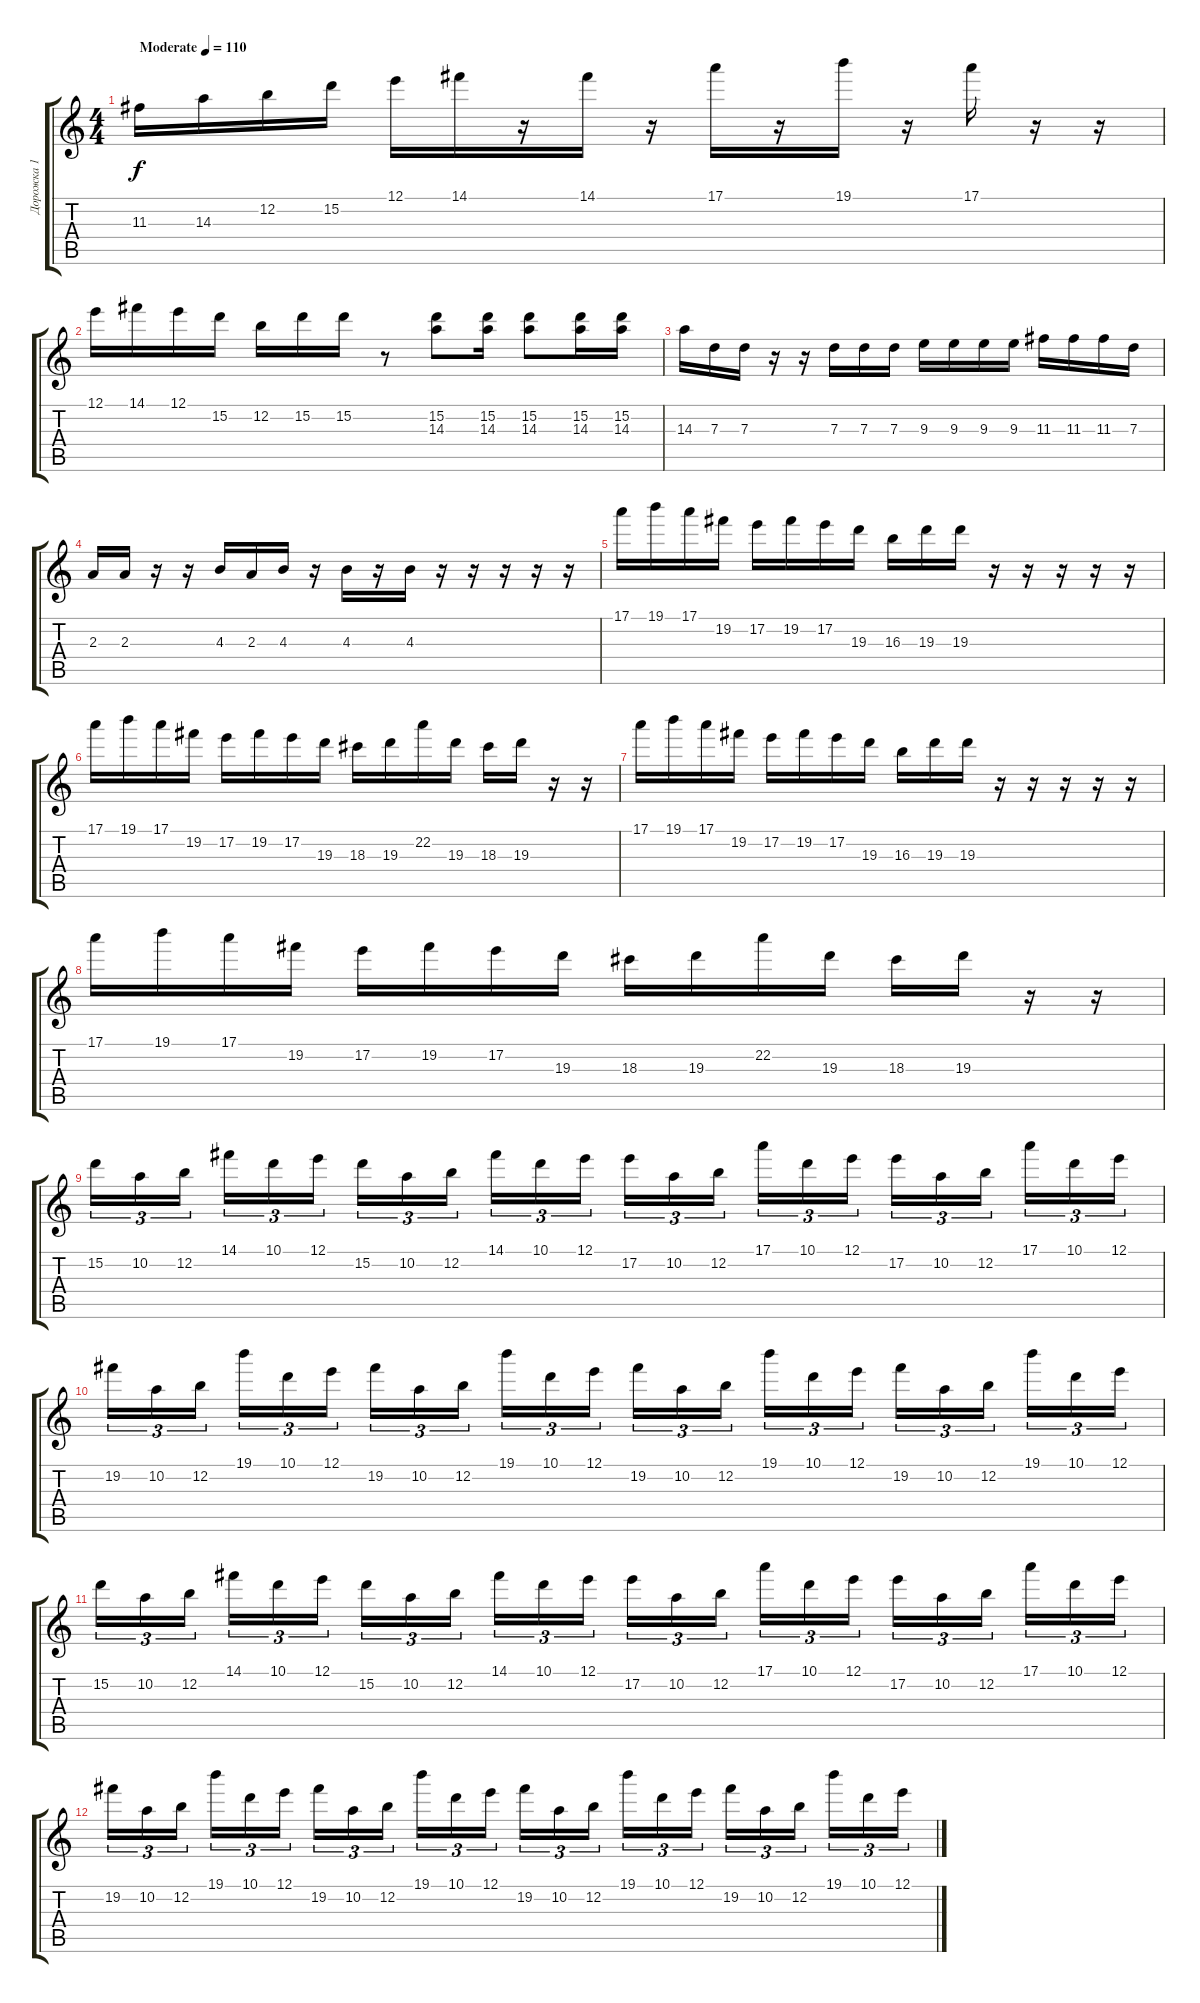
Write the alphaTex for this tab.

\track ("Дорожка 1" "Дорожка 1") {instrument distortionguitar}
\staff {score tabs}
\tuning (E4 B3 G3 D3 A2 E2) {hide}
\ts (4 4)
\tempo (110 "Moderate")
\clef g2
\ks c
11.3.16{dy f instrument distortionguitar} 14.3.16 12.2.16 15.2.16 12.1.16 14.1.16 r.16 14.1.16 r.16 17.1.16 r.16 19.1.16 r.16 17.1.16 r.16 r.16 |
12.1.16 14.1.16 12.1.16 15.2.16 12.2.16 15.2.16 15.2.16 r.8 (15.2 14.3).8 (15.2 14.3).16 (15.2 14.3).8 (15.2 14.3).16 (15.2 14.3).16 |
14.3.16 7.3.16 7.3.16 r.16 r.16 7.3.16 7.3.16 7.3.16 9.3.16 9.3.16 9.3.16 9.3.16 11.3.16 11.3.16 11.3.16 7.3.16 |
2.3.16 2.3.16 r.16 r.16 4.3.16 2.3.16 4.3.16 r.16 4.3.16 r.16 4.3.16 r.16 r.16 r.16 r.16 r.16 |
17.1.16 19.1.16 17.1.16 19.2.16 17.2.16 19.2.16 17.2.16 19.3.16 16.3.16 19.3.16 19.3.16 r.16 r.16 r.16 r.16 r.16 |
17.1.16 19.1.16 17.1.16 19.2.16 17.2.16 19.2.16 17.2.16 19.3.16 18.3.16 19.3.16 22.2.16 19.3.16 18.3.16 19.3.16 r.16 r.16 |
17.1.16 19.1.16 17.1.16 19.2.16 17.2.16 19.2.16 17.2.16 19.3.16 16.3.16 19.3.16 19.3.16 r.16 r.16 r.16 r.16 r.16 |
17.1.16 19.1.16 17.1.16 19.2.16 17.2.16 19.2.16 17.2.16 19.3.16 18.3.16 19.3.16 22.2.16 19.3.16 18.3.16 19.3.16 r.16 r.16 |
15.2.16{tu (3 2)} 10.2.16{tu (3 2)} 12.2.16{tu (3 2) beam splitsecondary} 14.1.16{tu (3 2)} 10.1.16{tu (3 2)} 12.1.16{tu (3 2)} 15.2.16{tu (3 2)} 10.2.16{tu (3 2)} 12.2.16{tu (3 2) beam splitsecondary} 14.1.16{tu (3 2)} 10.1.16{tu (3 2)} 12.1.16{tu (3 2)} 17.2.16{tu (3 2)} 10.2.16{tu (3 2)} 12.2.16{tu (3 2) beam splitsecondary} 17.1.16{tu (3 2)} 10.1.16{tu (3 2)} 12.1.16{tu (3 2)} 17.2.16{tu (3 2)} 10.2.16{tu (3 2)} 12.2.16{tu (3 2) beam splitsecondary} 17.1.16{tu (3 2)} 10.1.16{tu (3 2)} 12.1.16{tu (3 2)} |
19.2.16{tu (3 2)} 10.2.16{tu (3 2)} 12.2.16{tu (3 2) beam splitsecondary} 19.1.16{tu (3 2)} 10.1.16{tu (3 2)} 12.1.16{tu (3 2)} 19.2.16{tu (3 2)} 10.2.16{tu (3 2)} 12.2.16{tu (3 2) beam splitsecondary} 19.1.16{tu (3 2)} 10.1.16{tu (3 2)} 12.1.16{tu (3 2)} 19.2.16{tu (3 2)} 10.2.16{tu (3 2)} 12.2.16{tu (3 2) beam splitsecondary} 19.1.16{tu (3 2)} 10.1.16{tu (3 2)} 12.1.16{tu (3 2)} 19.2.16{tu (3 2)} 10.2.16{tu (3 2)} 12.2.16{tu (3 2) beam splitsecondary} 19.1.16{tu (3 2)} 10.1.16{tu (3 2)} 12.1.16{tu (3 2)} |
15.2.16{tu (3 2)} 10.2.16{tu (3 2)} 12.2.16{tu (3 2) beam splitsecondary} 14.1.16{tu (3 2)} 10.1.16{tu (3 2)} 12.1.16{tu (3 2)} 15.2.16{tu (3 2)} 10.2.16{tu (3 2)} 12.2.16{tu (3 2) beam splitsecondary} 14.1.16{tu (3 2)} 10.1.16{tu (3 2)} 12.1.16{tu (3 2)} 17.2.16{tu (3 2)} 10.2.16{tu (3 2)} 12.2.16{tu (3 2) beam splitsecondary} 17.1.16{tu (3 2)} 10.1.16{tu (3 2)} 12.1.16{tu (3 2)} 17.2.16{tu (3 2)} 10.2.16{tu (3 2)} 12.2.16{tu (3 2) beam splitsecondary} 17.1.16{tu (3 2)} 10.1.16{tu (3 2)} 12.1.16{tu (3 2)} |
19.2.16{tu (3 2)} 10.2.16{tu (3 2)} 12.2.16{tu (3 2) beam splitsecondary} 19.1.16{tu (3 2)} 10.1.16{tu (3 2)} 12.1.16{tu (3 2)} 19.2.16{tu (3 2)} 10.2.16{tu (3 2)} 12.2.16{tu (3 2) beam splitsecondary} 19.1.16{tu (3 2)} 10.1.16{tu (3 2)} 12.1.16{tu (3 2)} 19.2.16{tu (3 2)} 10.2.16{tu (3 2)} 12.2.16{tu (3 2) beam splitsecondary} 19.1.16{tu (3 2)} 10.1.16{tu (3 2)} 12.1.16{tu (3 2)} 19.2.16{tu (3 2)} 10.2.16{tu (3 2)} 12.2.16{tu (3 2) beam splitsecondary} 19.1.16{tu (3 2)} 10.1.16{tu (3 2)} 12.1.16{tu (3 2)}
